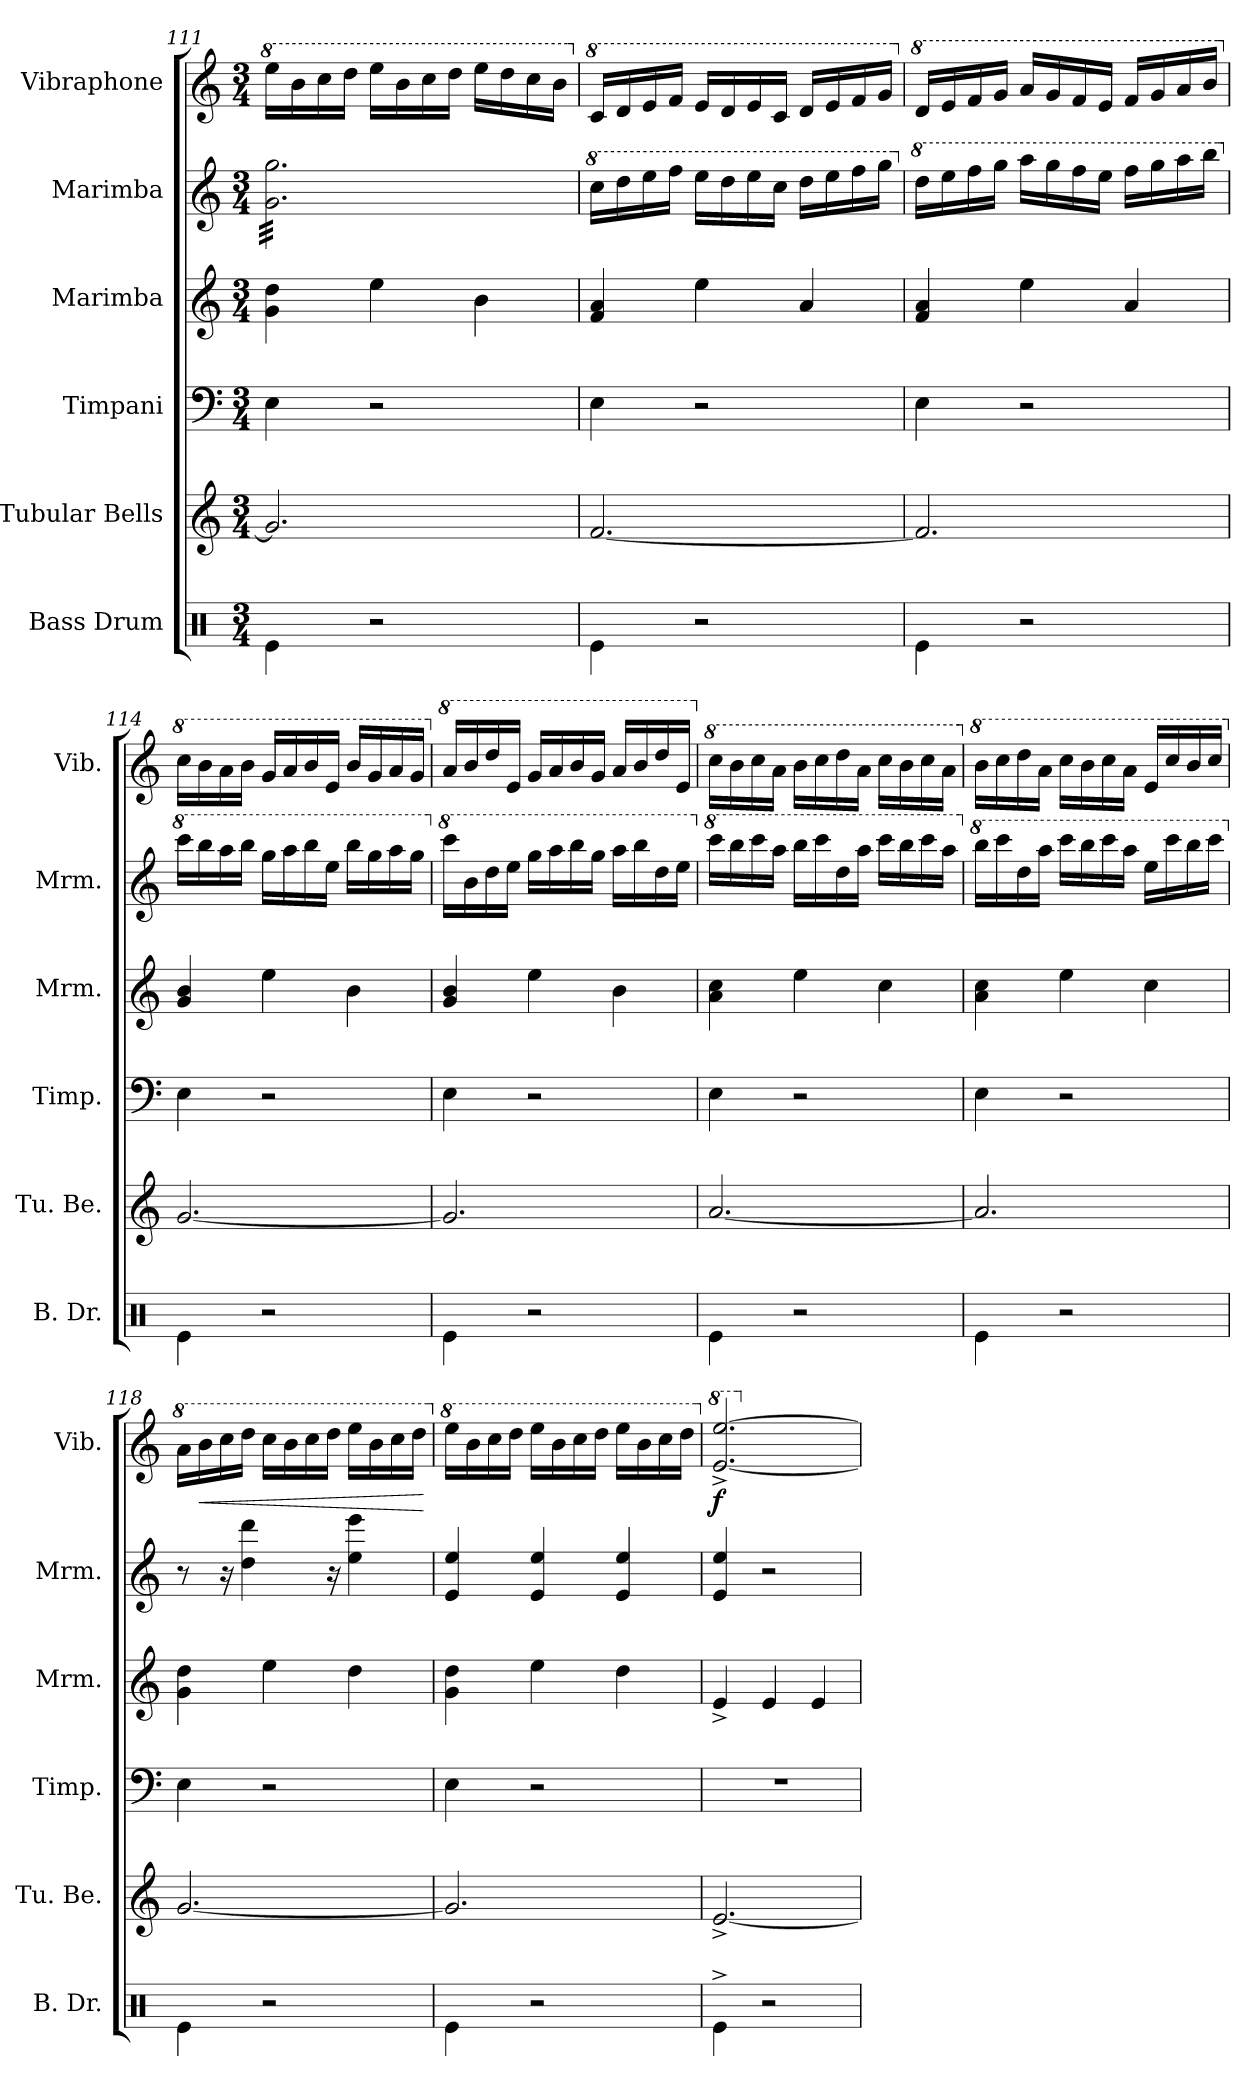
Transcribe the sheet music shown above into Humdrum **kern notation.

**kern	**kern	**kern	**kern	**kern	**kern	**dynam
*part6	*part5	*part4	*part3	*part2	*part1	*part1
*staff6	*staff5	*staff4	*staff3	*staff2	*staff1	*staff1
*I"Bass Drum	*I"Tubular Bells	*I"Timpani	*I"Marimba	*I"Marimba	*I"Vibraphone	*
*I'B. Dr.	*I'Tu. Be.	*I'Timp.	*I'Mrm.	*I'Mrm.	*I'Vib.	*
*clefX	*clefG2	*clefF4	*clefG2	*clefG2	*clefG2	*
*k[]	*k[]	*k[]	*k[]	*k[]	*k[]	*
*M3/4	*M3/4	*M3/4	*M3/4	*M3/4	*M3/4	*
*	*	*	*	*	*8va	*
=111	=111	=111	=111	=111	=111	=111
*	*	*	*	*tremolo	*	*
4Re\	2.g/]	4E\	4g\ 4dd\	32g\ 32gg\LLL	16eee\LL	.
.	.	.	.	32g\ 32gg\	.	.
.	.	.	.	32g\ 32gg\	16bb\	.
.	.	.	.	32g\ 32gg\	.	.
.	.	.	.	32g\ 32gg\	16ccc\	.
.	.	.	.	32g\ 32gg\	.	.
.	.	.	.	32g\ 32gg\	16ddd\JJ	.
.	.	.	.	32g\ 32gg\	.	.
2r	.	2r	4ee\	32g\ 32gg\	16eee\LL	.
.	.	.	.	32g\ 32gg\	.	.
.	.	.	.	32g\ 32gg\	16bb\	.
.	.	.	.	32g\ 32gg\	.	.
.	.	.	.	32g\ 32gg\	16ccc\	.
.	.	.	.	32g\ 32gg\	.	.
.	.	.	.	32g\ 32gg\	16ddd\JJ	.
.	.	.	.	32g\ 32gg\	.	.
.	.	.	4b\	32g\ 32gg\	16eee\LL	.
.	.	.	.	32g\ 32gg\	.	.
.	.	.	.	32g\ 32gg\	16ddd\	.
.	.	.	.	32g\ 32gg\	.	.
.	.	.	.	32g\ 32gg\	16ccc\	.
.	.	.	.	32g\ 32gg\	.	.
.	.	.	.	32g\ 32gg\	16bb\JJ	.
.	.	.	.	32g\ 32gg\JJJ	.	.
*	*	*	*	*Xtremolo	*	*
=112	=112	=112	=112	=112	=112	=112
*	*	*	*	*8va	*	*
*	*	*	*	*	*X8va	*
*	*	*	*	*	*8va	*
4Re\	[2.f/	4E\	4f/ 4a/	16ccc\LL	16cc/LL	.
.	.	.	.	16ddd\	16dd/	.
.	.	.	.	16eee\	16ee/	.
.	.	.	.	16fff\JJ	16ff/JJ	.
2r	.	2r	4ee\	16eee\LL	16ee/LL	.
.	.	.	.	16ddd\	16dd/	.
.	.	.	.	16eee\	16ee/	.
.	.	.	.	16ccc\JJ	16cc/JJ	.
.	.	.	4a/	16ddd\LL	16dd/LL	.
.	.	.	.	16eee\	16ee/	.
.	.	.	.	16fff\	16ff/	.
.	.	.	.	16ggg\JJ	16gg/JJ	.
!!LO:LB:g=z
=113	=113	=113	=113	=113	=113	=113
*	*	*	*	*X8va	*	*
*	*	*	*	*8va	*	*
*	*	*	*	*	*X8va	*
*	*	*	*	*	*8va	*
4Re\	2.f/]	4E\	4f/ 4a/	16ddd\LL	16dd/LL	.
.	.	.	.	16eee\	16ee/	.
.	.	.	.	16fff\	16ff/	.
.	.	.	.	16ggg\JJ	16gg/JJ	.
2r	.	2r	4ee\	16aaa\LL	16aa/LL	.
.	.	.	.	16ggg\	16gg/	.
.	.	.	.	16fff\	16ff/	.
.	.	.	.	16eee\JJ	16ee/JJ	.
.	.	.	4a/	16fff\LL	16ff/LL	.
.	.	.	.	16ggg\	16gg/	.
.	.	.	.	16aaa\	16aa/	.
.	.	.	.	16bbb\JJ	16bb/JJ	.
=114	=114	=114	=114	=114	=114	=114
*	*	*	*	*X8va	*	*
*	*	*	*	*8va	*	*
*	*	*	*	*	*X8va	*
*	*	*	*	*	*8va	*
4Re\	[2.g/	4E\	4g/ 4b/	16cccc\LL	16ccc\LL	.
.	.	.	.	16bbb\	16bb\	.
.	.	.	.	16aaa\	16aa\	.
.	.	.	.	16bbb\JJ	16bb\JJ	.
2r	.	2r	4ee\	16ggg\LL	16gg/LL	.
.	.	.	.	16aaa\	16aa/	.
.	.	.	.	16bbb\	16bb/	.
.	.	.	.	16eee\JJ	16ee/JJ	.
.	.	.	4b\	16bbb\LL	16bb/LL	.
.	.	.	.	16ggg\	16gg/	.
.	.	.	.	16aaa\	16aa/	.
.	.	.	.	16ggg\JJ	16gg/JJ	.
=115	=115	=115	=115	=115	=115	=115
*	*	*	*	*X8va	*	*
*	*	*	*	*8va	*	*
*	*	*	*	*	*X8va	*
*	*	*	*	*	*8va	*
4Re\	2.g/]	4E\	4g/ 4b/	16cccc\LL	16aa/LL	.
.	.	.	.	16bb\	16bb/	.
.	.	.	.	16ddd\	16ddd/	.
.	.	.	.	16eee\JJ	16ee/JJ	.
2r	.	2r	4ee\	16ggg\LL	16gg/LL	.
.	.	.	.	16aaa\	16aa/	.
.	.	.	.	16bbb\	16bb/	.
.	.	.	.	16ggg\JJ	16gg/JJ	.
.	.	.	4b\	16aaa\LL	16aa/LL	.
.	.	.	.	16bbb\	16bb/	.
.	.	.	.	16ddd\	16ddd/	.
.	.	.	.	16eee\JJ	16ee/JJ	.
!!LO:PB:g=z
=116	=116	=116	=116	=116	=116	=116
*	*	*	*	*X8va	*	*
*	*	*	*	*8va	*	*
*	*	*	*	*	*X8va	*
*	*	*	*	*	*8va	*
4Re\	[2.a/	4E\	4a\ 4cc\	16cccc\LL	16ccc\LL	.
.	.	.	.	16bbb\	16bb\	.
.	.	.	.	16cccc\	16ccc\	.
.	.	.	.	16aaa\JJ	16aa\JJ	.
2r	.	2r	4ee\	16bbb\LL	16bb\LL	.
.	.	.	.	16cccc\	16ccc\	.
.	.	.	.	16ddd\	16ddd\	.
.	.	.	.	16aaa\JJ	16aa\JJ	.
.	.	.	4cc\	16cccc\LL	16ccc\LL	.
.	.	.	.	16bbb\	16bb\	.
.	.	.	.	16cccc\	16ccc\	.
.	.	.	.	16aaa\JJ	16aa\JJ	.
=117	=117	=117	=117	=117	=117	=117
*	*	*	*	*X8va	*	*
*	*	*	*	*8va	*	*
*	*	*	*	*	*X8va	*
*	*	*	*	*	*8va	*
4Re\	2.a/]	4E\	4a\ 4cc\	16bbb\LL	16bb\LL	.
.	.	.	.	16cccc\	16ccc\	.
.	.	.	.	16ddd\	16ddd\	.
.	.	.	.	16aaa\JJ	16aa\JJ	.
2r	.	2r	4ee\	16cccc\LL	16ccc\LL	.
.	.	.	.	16bbb\	16bb\	.
.	.	.	.	16cccc\	16ccc\	.
.	.	.	.	16aaa\JJ	16aa\JJ	.
.	.	.	4cc\	16eee\LL	16ee/LL	.
.	.	.	.	16cccc\	16ccc/	.
.	.	.	.	16bbb\	16bb/	.
.	.	.	.	16cccc\JJ	16ccc/JJ	.
=118	=118	=118	=118	=118	=118	=118
*	*	*	*	*X8va	*	*
*	*	*	*	*	*X8va	*
*	*	*	*	*	*8va	*
4Re\	[2.g/	4E\	4g\ 4dd\	8r	16aa\LL	.
!	!	!	!	!	!	!LO:HP:b
.	.	.	.	.	16bb\	<
.	.	.	.	16r	16ccc\	.
.	.	.	.	4dd\ 4ddd\	16ddd\JJ	.
2r	.	2r	4ee\	.	16ccc\LL	.
.	.	.	.	.	16bb\	.
.	.	.	.	.	16ccc\	.
.	.	.	.	16r	16ddd\JJ	.
.	.	.	4dd\	4ee\ 4eee\	16eee\LL	.
.	.	.	.	.	16bb\	.
.	.	.	.	.	16ccc\	.
.	.	.	.	.	16ddd\JJ	.
.	.	.	.	.	.	[
!!LO:LB:g=z
=119	=119	=119	=119	=119	=119	=119
*	*	*	*	*	*X8va	*
*	*	*	*	*	*8va	*
4Re\	2.g/]	4E\	4g\ 4dd\	4e/ 4ee/	16eee\LL	.
.	.	.	.	.	16bb\	.
.	.	.	.	.	16ccc\	.
.	.	.	.	.	16ddd\JJ	.
2r	.	2r	4ee\	4e/ 4ee/	16eee\LL	.
.	.	.	.	.	16bb\	.
.	.	.	.	.	16ccc\	.
.	.	.	.	.	16ddd\JJ	.
.	.	.	4dd\	4e/ 4ee/	16eee\LL	.
.	.	.	.	.	16bb\	.
.	.	.	.	.	16ccc\	.
.	.	.	.	.	16ddd\JJ	.
=120	=120	=120	=120	=120	=120	=120
*	*	*	*	*	*X8va	*
*	*	*	*	*	*8va	*
!	!	!	!	!	!	!LO:DY:b
4Re^\	[2.e^/	2.r	4e^/	4e/ 4ee/	[2.ee/^ [2.eee/^	f
2r	.	.	4e/	2r	.	.
.	.	.	4e/	.	.	.
*	*	*	*	*	*X8va	*
=	=	=	=	=	=	=
*-	*-	*-	*-	*-	*-	*-
